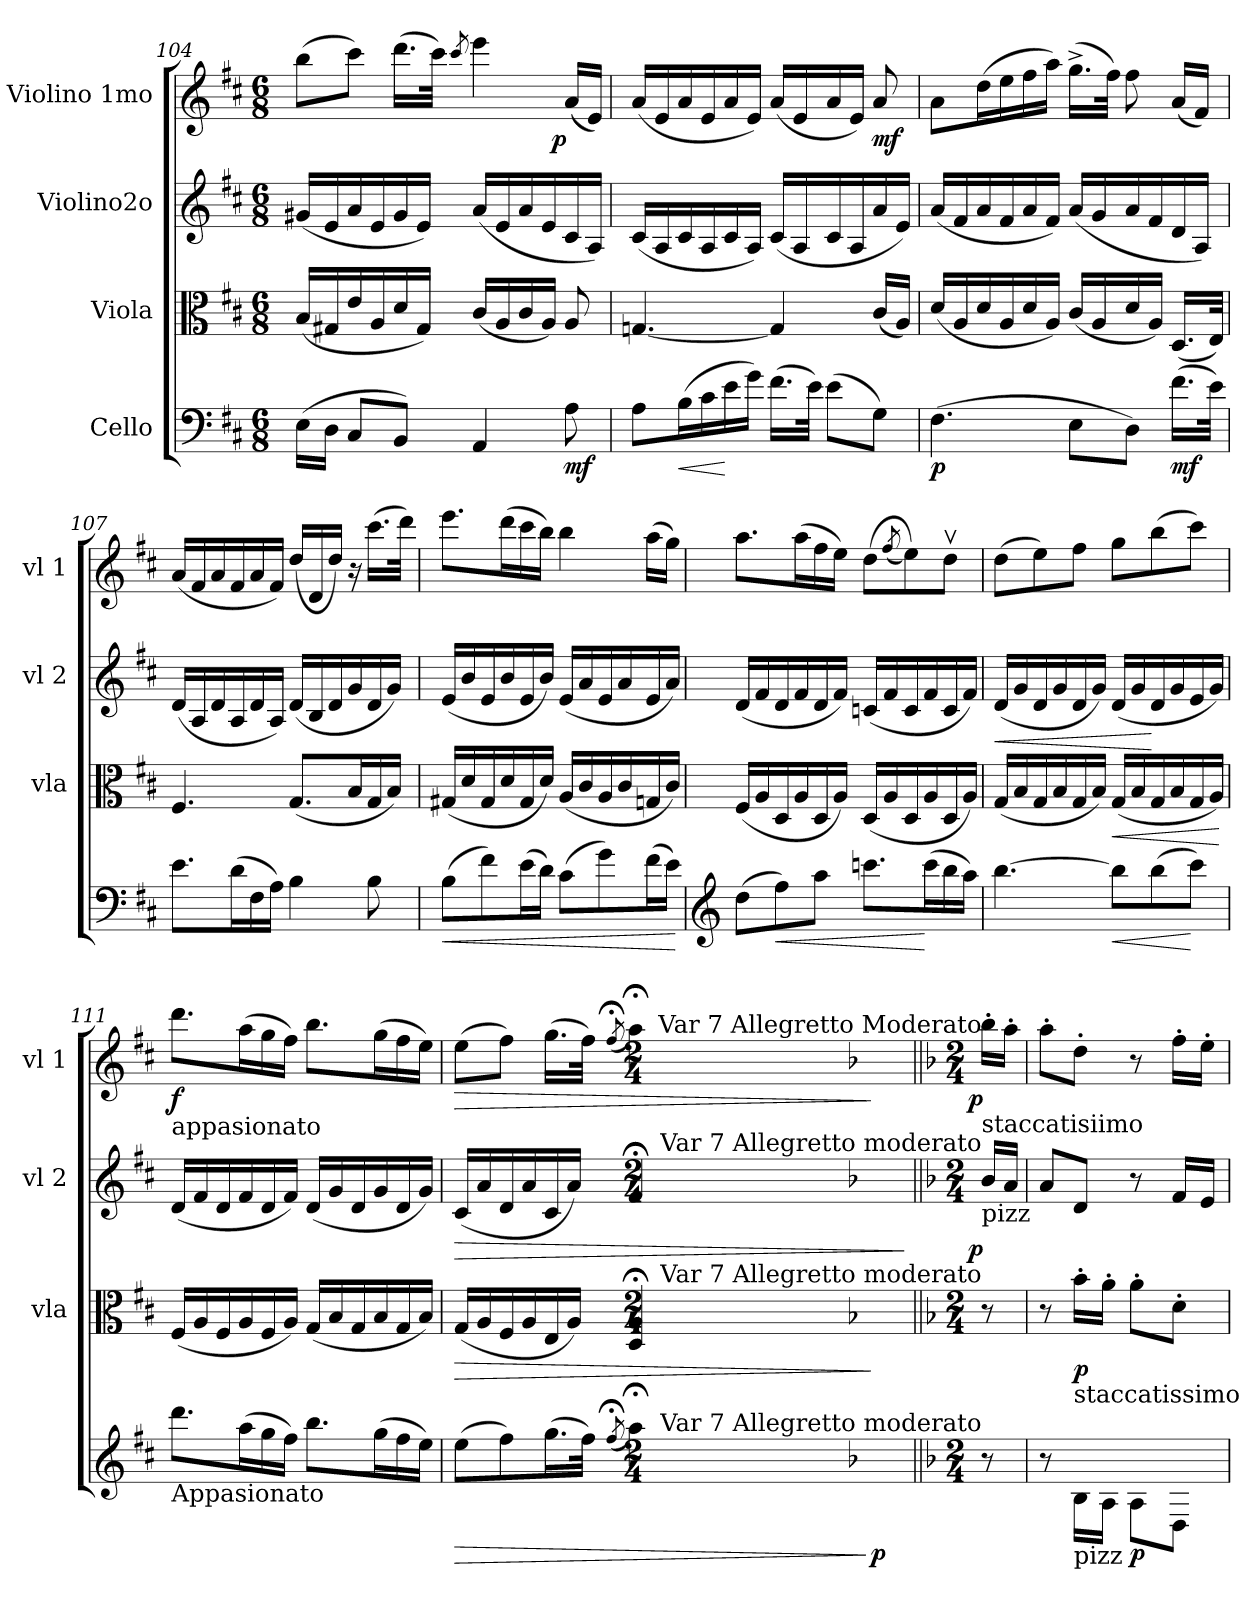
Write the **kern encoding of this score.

**kern	**dynam	**kern	**dynam	**kern	**dynam	**kern	**dynam
*part4	*part4	*part3	*part3	*part2	*part2	*part1	*part1
*staff4	*staff4	*staff3	*staff3	*staff2	*staff2	*staff1	*staff1
*I"Cello	*	*I"Viola	*	*I"Violino2o	*	*I"Violino 1mo	*
*	*	*I'vla	*	*I'vl 2	*	*I'vl 1	*
*clefF4	*	*clefC3	*	*clefG2	*	*clefG2	*
*k[f#c#]	*	*k[f#c#]	*	*k[f#c#]	*	*k[f#c#]	*
*M6/8	*	*M6/8	*	*M6/8	*	*M6/8	*
=104	=104	=104	=104	=104	=104	=104	=104
(16E\LL	.	(16B/LL	.	(16g#X/LL	.	(8bb\L	.
16D\JJ	.	16G#X/	.	16e/	.	.	.
8C#/L	.	16e/	.	16a/	.	8ccc#\J)	.
.	.	16A/	.	16e/	.	.	.
8BB/J)	.	16d/	.	16g#/	.	(16.ddd\LL	.
.	.	16G#/JJ)	.	16e/JJ)	.	.	.
.	.	.	.	.	.	32ccc#\JJk)	.
.	.	.	.	.	.	8qccc#/	.
4AA/	.	(16c#/LL	.	(16a/LL	.	4eee\	.
.	.	16A/	.	16e/	.	.	.
.	.	16c#/	.	16a/	.	.	.
.	.	16A/JJ)	.	16e/	.	.	.
!	!	!	!	!	!	!	!LO:DY:rj
8A\	mf	8A/	.	16c#/	.	(16a/LL	p
.	.	.	.	16A/JJ)	.	16e/JJ)	.
=105	=105	=105	=105	=105	=105	=105	=105
8A\L	.	[4.Gn/	.	(16c#/LL	.	(16a/LL	.
.	.	.	.	16A/	.	16e/	.
!	!LO:HP:b	!	!	!	!	!	!
(16B\L	<	.	.	16c#/	.	16a/	.
16c#\	.	.	.	16A/	.	16e/	.
16e\	[	.	.	16c#/	.	16a/	.
16g\JJ)	.	.	.	16A/JJ)	.	16e/JJ)	.
(16.f#\LL	.	4G/]	.	(16c#/LL	.	(16a/LL	.
.	.	.	.	16A/	.	16e/	.
32e\JJk)	.	.	.	.	.	.	.
(8e\L	.	.	.	16c#/	.	16a/	.
.	.	.	.	16A/	.	16e/JJ)	.
8G\J)	.	(16c#/LL	.	16a/	.	8a/	mf
.	.	16A/JJ)	.	16e/JJ)	.	.	.
=106	=106	=106	=106	=106	=106	=106	=106
(4.F#\	p	(16d/LL	.	(16a/LL	.	8a\L	.
.	.	16A/	.	16f#/	.	.	.
.	.	16d/	.	16a/	.	(16dd\L	.
.	.	16A/	.	16f#/	.	16ee\	.
.	.	16d/	.	16a/	.	16ff#\	.
.	.	16A/JJ)	.	16f#/JJ)	.	16aa\JJ)	.
8E\L	.	(16c#/LL	.	(16a/LL	.	(16.gg^\LL	.
.	.	16A/	.	16g/	.	.	.
.	.	.	.	.	.	32ff#\JJk)	.
8D\J)	.	16d/	.	16a/	.	8ff#\	.
.	.	16A/JJ)	.	16f#/	.	.	.
(16.f#\LL	mf	(16.D/LL	.	16d/	.	(16a/LL	.
.	.	.	.	16A/JJ)	.	16f#/JJ)	.
32e\JJk)	.	32E/JJk)	.	.	.	.	.
=107	=107	=107	=107	=107	=107	=107	=107
8.e\L	.	4.F#/	.	(16d/LL	.	(16a/LL	.
.	.	.	.	16A/	.	16f#/	.
.	.	.	.	16d/	.	16a/	.
(16d\L	.	.	.	16A/	.	16f#/	.
16F#\	.	.	.	16d/	.	16a/	.
16A\JJ)	.	.	.	16A/JJ)	.	16f#/JJ)	.
4B\	.	(8.G/L	.	(16d/LL	.	(16dd/LL	.
.	.	.	.	16B/	.	16d/	.
.	.	.	.	16d/	.	16dd/JJ)	.
.	.	16B/L	.	16g/	.	16r	.
8B\	.	16G/	.	16d/	.	(16.ccc#\LL	.
.	.	16B/JJ)	.	16g/JJ)	.	.	.
.	.	.	.	.	.	32ddd\JJk)	.
=108	=108	=108	=108	=108	=108	=108	=108
!	!LO:HP:b	!	!	!	!	!	!
(8B\L	<	(16G#X/LL	.	(16e/LL	.	8.eee\L	.
.	.	16d/	.	16b/	.	.	.
8f#\)	.	16G#/	.	16e/	.	.	.
.	.	16d/	.	16b/	.	(16ddd\L	.
(16e\L	.	16G#/	.	16e/	.	16ccc#\	.
16d\JJ)	.	16d/JJ)	.	16b/JJ)	.	16bb\JJ)	.
(8c#\L	.	(16A/LL	.	(16e/LL	.	4bb\	.
.	.	16c#/	.	16a/	.	.	.
8g\)	.	16A/	.	16e/	.	.	.
.	.	16c#/	.	16a/	.	.	.
(16f#\L	.	16Gn/	.	16e/	.	(16aa\LL	.
16e\JJ)	.	16c#/JJ)	.	16a/JJ)	.	16gg\JJ)	.
.	[	.	.	.	.	.	.
=109	=109	=109	=109	=109	=109	=109	=109
*clefG2	*	*	*	*	*	*	*
(8dd\L	.	(16F#/LL	.	(16d/LL	.	8.aa\L	.
.	.	16A/	.	16f#/	.	.	.
!	!LO:HP:b	!	!	!	!	!	!
8ff#\)	<	16D/	.	16d/	.	.	.
.	.	16A/	.	16f#/	.	(16aa\L	.
8aa\J	.	16D/	.	16d/	.	16ff#\	.
.	.	16A/JJ)	.	16f#/JJ)	.	16ee\JJ)	.
8.cccn\L	.	(16D/LL	.	(16cn/LL	.	(8dd\L	.
.	.	16A/	.	16f#/	.	.	.
.	.	.	.	.	.	(8qff#/	.
.	.	16D/	.	16c/	.	8ee\))	.
(16ccc\L	[	16A/	.	16f#/	.	.	.
16bb\	.	16D/	.	16c/	.	8ddv\J	.
16aa\JJ)	.	16A/JJ)	.	16f#/JJ)	.	.	.
=110	=110	=110	=110	=110	=110	=110	=110
!	!	!	!	!	!LO:HP:b	!	!
[4.bb\	.	(16G/LL	.	(16d/LL	<	(8dd\L	.
.	.	16B/	.	16g/	.	.	.
.	.	16G/	.	16d/	.	8ee\)	.
.	.	16B/	.	16g/	.	.	.
.	.	16G/	.	16d/	.	8ff#\J	.
.	.	16B/JJ)	.	16g/JJ)	.	.	.
!	!LO:HP:b	!	!LO:HP:b	!	!	!	!
8bb\L]	<	(16G/LL	<	(16d/LL	.	8gg\L	.
.	.	16B/	.	16g/	.	.	.
(8bb\	.	16G/	.	16d/	[	(8bb\	.
.	.	16B/	.	16g/	.	.	.
8ccc#\J)	[	16G/	.	16e/	.	8ccc#\J)	.
.	.	16A/JJ)	.	16g/JJ)	.	.	.
.	.	.	[	.	.	.	.
=111	=111	=111	=111	=111	=111	=111	=111
!	!	!	!	!	!	!LO:TX:b:t=appasionato	!
!LO:TX:b:t=Appasionato	!	!	!	!	!	!	!
8.ddd\L	.	(16F#/LL	.	(16d/LL	.	8.ddd\L	f
.	.	16A/	.	16f#/	.	.	.
.	.	16F#/	.	16d/	.	.	.
(16aa\L	.	16A/	.	16f#/	.	(16aa\L	.
16gg\	.	16F#/	.	16d/	.	16gg\	.
16ff#\JJ)	.	16A/JJ)	.	16f#/JJ)	.	16ff#\JJ)	.
8.bb\L	.	(16G/LL	.	(16d/LL	.	8.bb\L	.
.	.	16B/	.	16g/	.	.	.
.	.	16G/	.	16d/	.	.	.
(16gg\L	.	16B/	.	16g/	.	(16gg\L	.
16ff#\	.	16G/	.	16d/	.	16ff#\	.
16ee\JJ)	.	16B/JJ)	.	16g/JJ)	.	16ee\JJ)	.
=112	=112	=112	=112	=112	=112	=112	=112
!	!LO:HP:b	!	!LO:HP:b	!	!LO:HP:b	!	!LO:HP:b
(8ee\L	>	(16G/LL	>	(16c#/LL	>	(8ee\L	>
.	.	16A/	.	16a/	.	.	.
8ff#\)	.	16F#/	.	16d/	.	8ff#\J)	.
.	.	16A/	.	16a/	.	.	.
(16.gg\L	.	16E/	.	16c#/	.	(16.gg\LL	.
.	.	16A/JJ)	.	16a/JJ)	.	.	.
32ff#\JJk)	.	.	.	.	.	32ff#\JJk)	.
(8qff#;</	.	.	.	.	.	(8qff#;</	.
4aa;<\)	] p	4D;</ 4A;</	]	4f#;</	.	4aa;<\)	]
*k[b-]	*	*k[b-]	*	*k[b-]	*	*k[b-]	*
*M2/4	*	*M2/4	*	*M2/4	*	*M2/4	*
.	.	.	.	.	]	.	.
=||	=||	=||	=||	=||	=||	=||	=||
*k[b-]	*	*k[b-]	*	*k[b-]	*	*k[b-]	*
*M2/4	*	*M2/4	*	*M2/4	*	*M2/4	*
!	!	!	!	!	!	!LO:TX:b:t=staccatisiimo	!
!	!	!	!	!	!	!LO:TX:a:rj:t=Var 7 Allegretto Moderato	!
!	!	!	!	!LO:TX:b:t=pizz	!	!	!
!	!	!	!	!LO:TX:a:rj:t=Var 7 Allegretto moderato	!	!	!
!	!	!LO:TX:a:rj:t=Var 7 Allegretto moderato	!	!	!	!	!
!LO:TX:a:rj:t=Var 7 Allegretto moderato	!	!	!	!	!	!	!
!	!	!	!	!	!LO:DY:rj	!	!LO:DY:rj
8r	.	8r	.	16b-/LL	p	16bb-'\LL	p
.	.	.	.	16a/JJ	.	16aa'\JJ	.
=113	=113	=113	=113	=113	=113	=113	=113
8r	.	8r	.	8a/L	.	8aa'\L	.
!	!	!LO:TX:b:t=staccatissimo	!	!	!	!	!
!LO:TX:b:t=pizz	!	!	!	!	!	!	!
16B-\LL	.	16b-'\LL	p	8d/J	.	8dd'\J	.
16A\JJ	.	16a'\JJ	.	.	.	.	.
8A\L	p	8a'\L	.	8r	.	8r	.
8D\J	.	8d'\J	.	16f/LL	.	16ff'\LL	.
.	.	.	.	16e/JJ	.	16ee'\JJ	.
=	=	=	=	=	=	=	=
*-	*-	*-	*-	*-	*-	*-	*-
